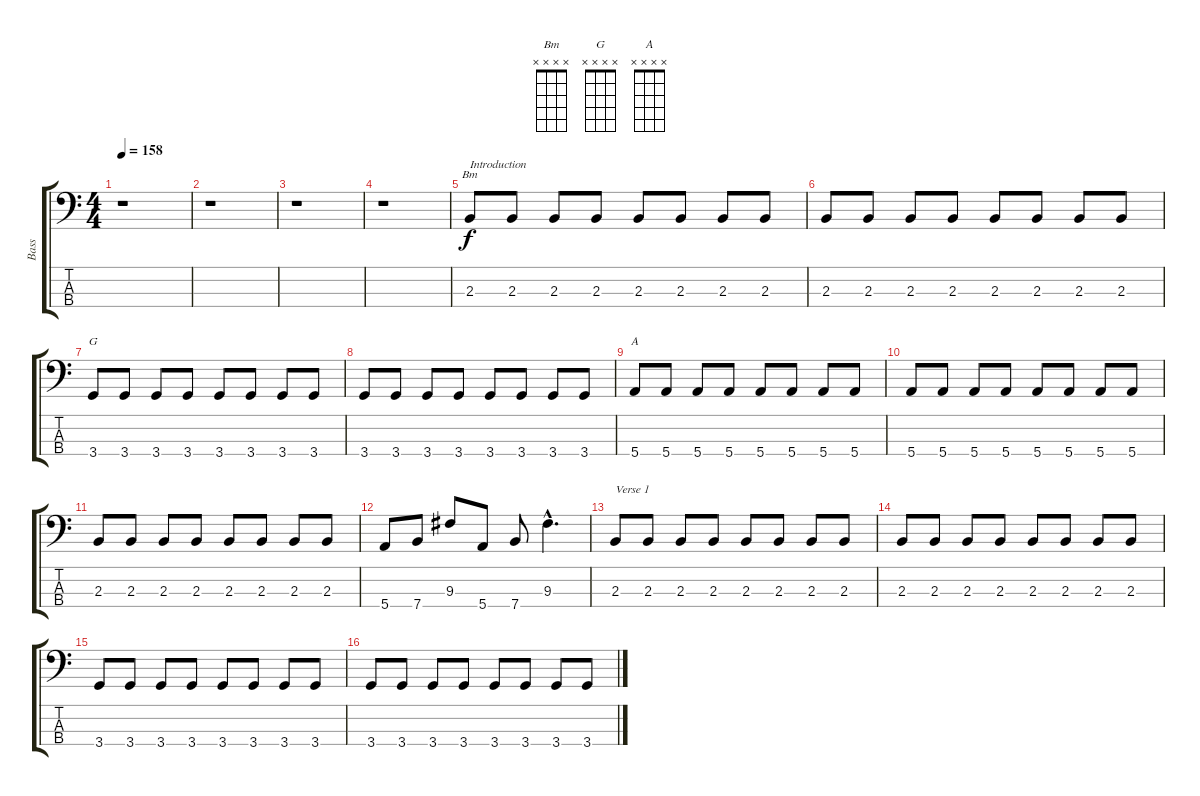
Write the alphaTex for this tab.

\track ("Bass" "Bass") {instrument electricbassfinger}
\staff {score tabs}
\tuning (G2 D2 A1 E1) {hide}
\chord ("Bm" x x x x) {firstfret 0}
\chord ("G" x x x x) {firstfret 0}
\chord ("A" x x x x) {firstfret 0}
\ts (4 4)
\tempo 158
\clef f4
\ks c
r.1{dy f instrument electricbassfinger} |
r.1 |
r.1 |
r.1 |
2.3.8{ch "Bm" txt "Introduction"} 2.3.8 2.3.8 2.3.8 2.3.8 2.3.8 2.3.8 2.3.8 |
2.3.8 2.3.8 2.3.8 2.3.8 2.3.8 2.3.8 2.3.8 2.3.8 |
3.4.8{ch "G"} 3.4.8 3.4.8 3.4.8 3.4.8 3.4.8 3.4.8 3.4.8 |
3.4.8 3.4.8 3.4.8 3.4.8 3.4.8 3.4.8 3.4.8 3.4.8 |
5.4.8{ch "A"} 5.4.8 5.4.8 5.4.8 5.4.8 5.4.8 5.4.8 5.4.8 |
5.4.8 5.4.8 5.4.8 5.4.8 5.4.8 5.4.8 5.4.8 5.4.8 |
2.3.8 2.3.8 2.3.8 2.3.8 2.3.8 2.3.8 2.3.8 2.3.8 |
5.4.8 7.4.8 9.3.8 5.4.8 7.4.8 9.3{hac}.4{d} |
2.3.8{txt "Verse 1"} 2.3.8 2.3.8 2.3.8 2.3.8 2.3.8 2.3.8 2.3.8 |
2.3.8 2.3.8 2.3.8 2.3.8 2.3.8 2.3.8 2.3.8 2.3.8 |
3.4.8 3.4.8 3.4.8 3.4.8 3.4.8 3.4.8 3.4.8 3.4.8 |
3.4.8 3.4.8 3.4.8 3.4.8 3.4.8 3.4.8 3.4.8 3.4.8
